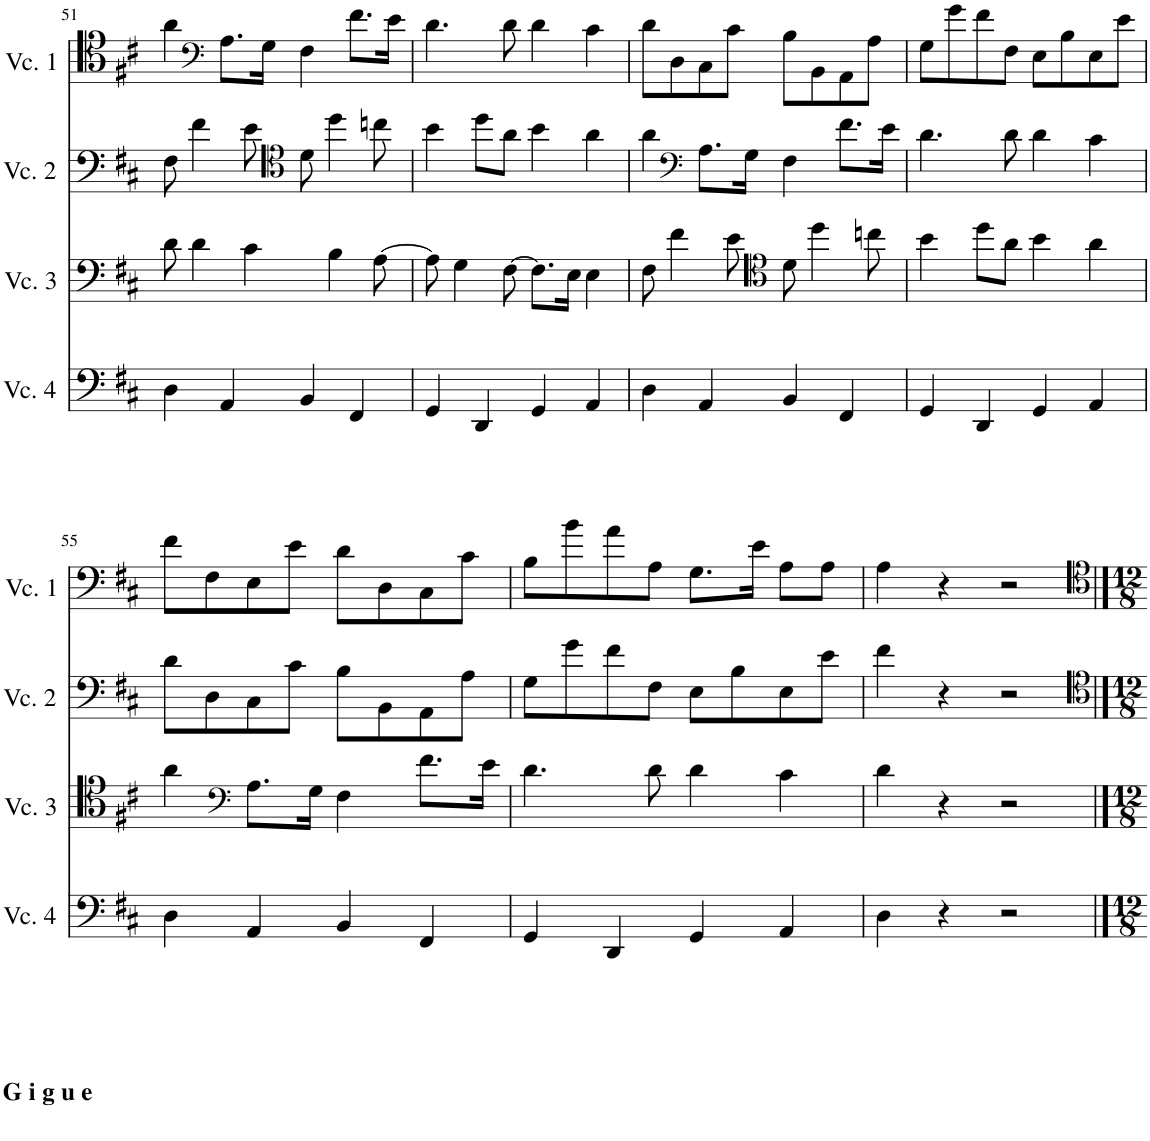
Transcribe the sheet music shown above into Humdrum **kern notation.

**kern	**kern	**kern	**kern
*part4	*part3	*part2	*part1
*staff4	*staff3	*staff2	*staff1
*I"Cello 4	*I"Cello 3	*I"Cello 2	*I"Cello 1
!!LO:PB:g=z
*clefF4	*clefF4	*clefF4	*clefC4
*k[f#c#]	*k[f#c#]	*k[f#c#]	*k[f#c#]
*M4/4	*M4/4	*M4/4	*M4/4
*met(c)	*met(c)	*met(c)	*met(c)
=51	=51	=51	=51
4D\	8d\	8F#\	4a\
.	4d\	4f#\	.
*	*	*	*clefF4
4AA/	.	.	8.A\L
.	4c#\	8e\	.
.	.	.	16G\Jk
*	*	*clefC4	*
4BB/	.	8d\	4F#\
.	4B\	4dd\	.
4FF#/	.	.	8.f#\L
.	[8A\	8ccn\	.
.	.	.	16e\Jk
=52	=52	=52	=52
4GG/	8A\]	4b\	4.d\
.	4G\	.	.
4DD/	.	8dd\L	.
.	[8F#\	8a\J	8d\
4GG/	8.F#\L]	4b\	4d\
.	16E\Jk	.	.
4AA/	4E\	4a\	4c#\
=53	=53	=53	=53
4D\	8F#\	4a\	8d\L
.	4f#\	.	8D\
*	*	*clefF4	*
4AA/	.	8.A\L	8C#\
.	8e\	.	8c#\J
.	.	16G\Jk	.
*	*clefC4	*	*
4BB/	8d\	4F#\	8B\L
.	4dd\	.	8BB\
4FF#/	.	8.f#\L	8AA\
.	8ccn\	.	8A\J
.	.	16e\Jk	.
=54	=54	=54	=54
4GG/	4b\	4.d\	8G\L
.	.	.	8g\
4DD/	8dd\L	.	8f#\
.	8a\J	8d\	8F#\J
4GG/	4b\	4d\	8E\L
.	.	.	8B\
4AA/	4a\	4c#\	8E\
.	.	.	8e\J
!!LO:LB:g=z
=55	=55	=55	=55
!LO:TX:b:B:t=G i g u e	!	!	!
4D\	4a\	8d\L	8f#\L
.	.	8D\	8F#\
*	*clefF4	*	*
4AA/	8.A\L	8C#\	8E\
.	.	8c#\J	8e\J
.	16G\Jk	.	.
4BB/	4F#\	8B\L	8d\L
.	.	8BB\	8D\
4FF#/	8.f#\L	8AA\	8C#\
.	.	8A\J	8c#\J
.	16e\Jk	.	.
=56	=56	=56	=56
4GG/	4.d\	8G\L	8B\L
.	.	8g\	8b\
4DD/	.	8f#\	8a\
.	8d\	8F#\J	8A\J
4GG/	4d\	8E\L	8.G\L
.	.	8B\	.
.	.	.	16e\Jk
4AA/	4c#\	8E\	8A\L
.	.	8e\J	8A\J
=57	=57	=57	=57
4D\	4d\	4f#\	4A\
4r	4r	4r	4r
2r	2r	2r	2r
==	==	==	==
*-	*-	*-	*-
